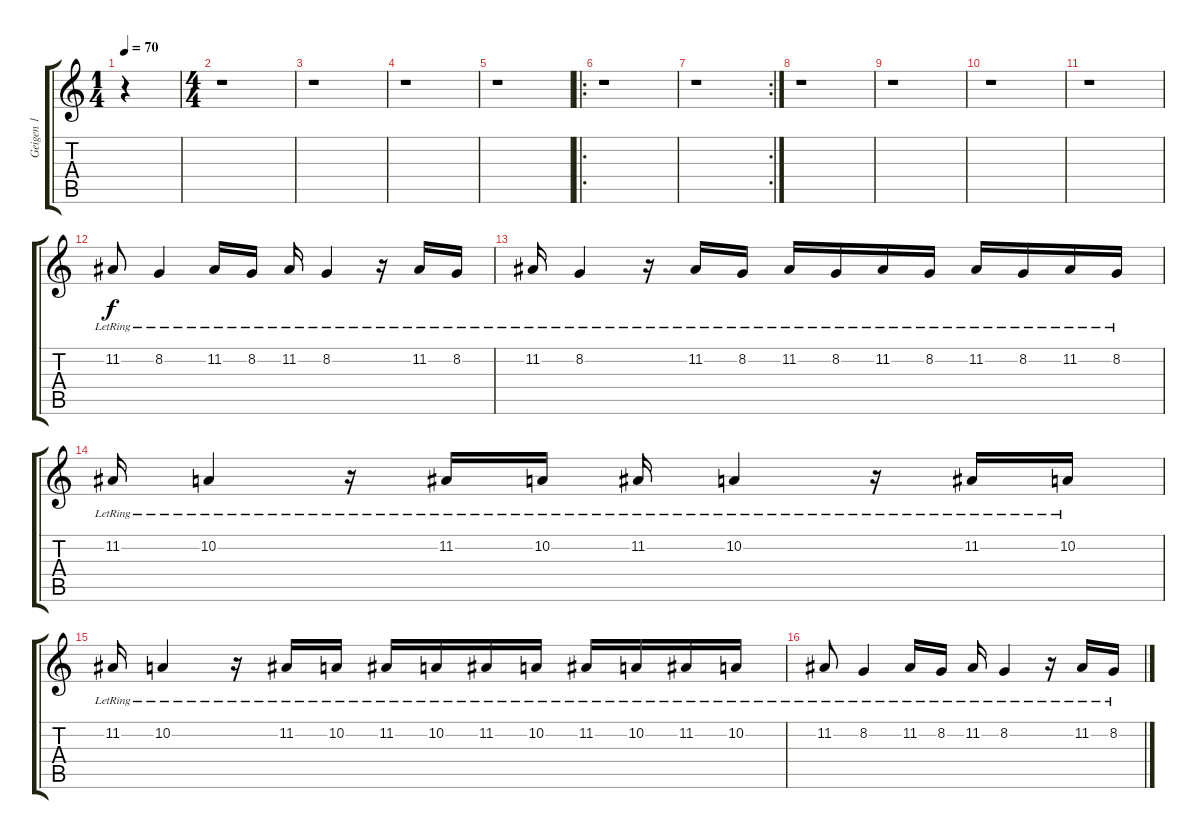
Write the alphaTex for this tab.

\track ("Geigen 1" "Geigen 1") {instrument stringensemble1}
\staff {score tabs}
\tuning (E4 B3 G3 D3 A2 E2) {hide}
\ts (1 4)
\tempo 70
\clef g2
\ks c
r.4{dy f instrument stringensemble1} |
\ts (4 4)
r.1 |
r.1 |
r.1 |
r.1 |
\ro
r.1 |
\rc 2
r.1 |
r.1 |
r.1 |
r.1 |
r.1 |
11.2{lr}.8 8.2{lr}.4 11.2{lr}.16 8.2{lr}.16 11.2{lr}.16 8.2{lr}.4 r.16 11.2{lr}.16 8.2{lr}.16 |
11.2{lr}.16 8.2{lr}.4 r.16 11.2{lr}.16 8.2{lr}.16 11.2{lr}.16 8.2{lr}.16 11.2{lr}.16 8.2{lr}.16 11.2{lr}.16 8.2{lr}.16 11.2{lr}.16 8.2{lr}.16 |
11.2{lr}.16 10.2{lr}.4 r.16 11.2{lr}.16 10.2{lr}.16 11.2{lr}.16 10.2{lr}.4 r.16 11.2{lr}.16 10.2{lr}.16 |
11.2{lr}.16 10.2{lr}.4 r.16 11.2{lr}.16 10.2{lr}.16 11.2{lr}.16 10.2{lr}.16 11.2{lr}.16 10.2{lr}.16 11.2{lr}.16 10.2{lr}.16 11.2{lr}.16 10.2{lr}.16 |
11.2{lr}.8 8.2{lr}.4 11.2{lr}.16 8.2{lr}.16 11.2{lr}.16 8.2{lr}.4 r.16 11.2{lr}.16 8.2{lr}.16
